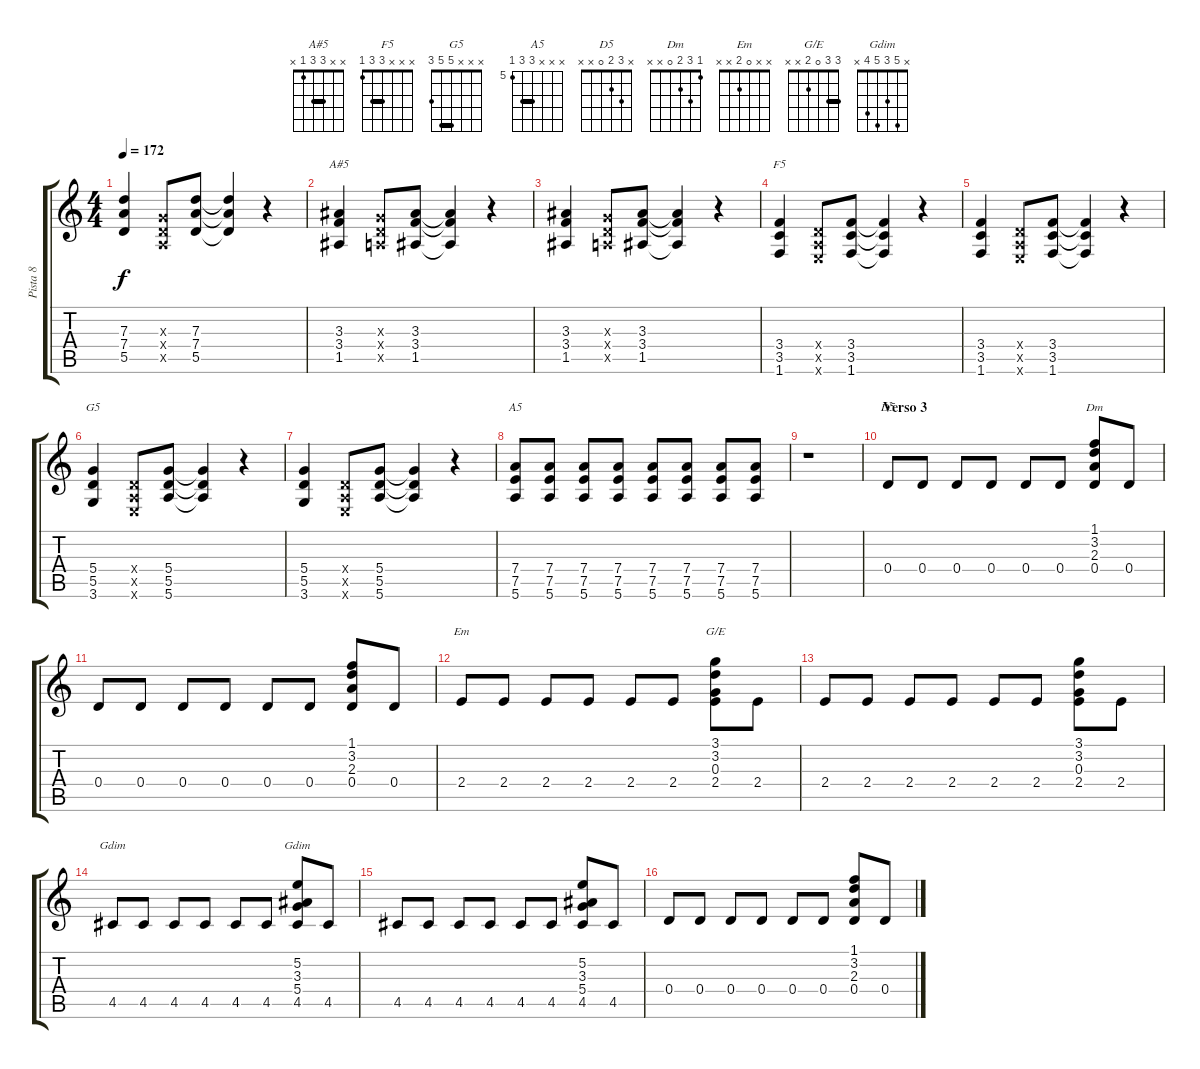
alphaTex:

\track ("Pista 8" "Pista 8") {instrument overdrivenguitar}
\staff {score tabs}
\tuning (E4 B3 G3 D3 A2 E2) {hide}
\chord ("A#5" x x 3 3 1 x) {barre 3}
\chord ("F5" x x x 3 3 1) {barre 3}
\chord ("G5" x x x 5 5 3) {barre 5}
\chord ("A5" x x x 7 7 5) {firstfret 5 barre 7}
\chord ("D5" x 3 2 0 x x)
\chord ("Dm" 1 3 2 0 x x)
\chord ("Em" x x 0 2 x x)
\chord ("G/E" 3 3 0 2 x x) {barre 3}
\chord ("Gdim" 0 x 3 5 4 x)
\chord ("Gdim" x 5 3 5 4 x)
\ts (4 4)
\tempo 172
\clef g2
\ks c
(7.3 7.4 5.5).4{dy f} (0.3{x} 0.4{x} 0.5{x}).8 (7.3 7.4 5.5).8 (7.3{t} 7.4{t} 5.5{t}).4 r.4 |
(3.3 3.4 1.5).4{ch "A#5"} (0.3{x} 0.4{x} 0.5{x}).8 (3.3 3.4 1.5).8 (3.3{t} 3.4{t} 1.5{t}).4 r.4 |
(3.3 3.4 1.5).4 (0.3{x} 0.4{x} 0.5{x}).8 (3.3 3.4 1.5).8 (3.3{t} 3.4{t} 1.5{t}).4 r.4 |
(3.4 3.5 1.6).4{ch "F5" instrument overdrivenguitar} (0.4{x} 0.5{x} 0.6{x}).8 (3.4 3.5 1.6).8 (3.4{t} 3.5{t} 1.6{t}).4 r.4 |
(3.4 3.5 1.6).4 (0.4{x} 0.5{x} 0.6{x}).8 (3.4 3.5 1.6).8 (3.4{t} 3.5{t} 1.6{t}).4 r.4 |
(5.4 5.5 3.6).4{ch "G5"} (0.4{x} 0.5{x} 0.6{x}).8 (5.4 5.5 5.6).8 (5.4{t} 5.5{t} 5.6{t}).4 r.4 |
(5.4 5.5 3.6).4 (0.4{x} 0.5{x} 0.6{x}).8 (5.4 5.5 5.6).8 (5.4{t} 5.5{t} 5.6{t}).4 r.4 |
(7.4 7.5 5.6).8{ch "A5"} (7.4 7.5 5.6).8 (7.4 7.5 5.6).8 (7.4 7.5 5.6).8 (7.4 7.5 5.6).8 (7.4 7.5 5.6).8 (7.4 7.5 5.6).8 (7.4 7.5 5.6).8 |
r.1 |
\section ("" "Verso 3")
0.4.8{ch "D5" instrument acousticguitarnylon} 0.4.8 0.4.8 0.4.8 0.4.8 0.4.8 (1.1 3.2 2.3 0.4).8{ch "Dm"} 0.4.8 |
0.4.8{instrument acousticguitarnylon} 0.4.8 0.4.8 0.4.8 0.4.8 0.4.8 (1.1 3.2 2.3 0.4).8 0.4.8 |
2.4.8{ch "Em"} 2.4.8 2.4.8 2.4.8 2.4.8 2.4.8 (3.1 3.2 0.3 2.4).8{ch "G/E"} 2.4.8 |
2.4.8 2.4.8 2.4.8 2.4.8 2.4.8 2.4.8 (3.1 3.2 0.3 2.4).8 2.4.8 |
4.5.8{ch "Gdim"} 4.5.8 4.5.8 4.5.8 4.5.8 4.5.8 (5.2 3.3 5.4 4.5).8{ch "Gdim"} 4.5.8 |
4.5.8 4.5.8 4.5.8 4.5.8 4.5.8 4.5.8 (5.2 3.3 5.4 4.5).8 4.5.8 |
0.4.8{instrument acousticguitarnylon} 0.4.8 0.4.8 0.4.8 0.4.8 0.4.8 (1.1 3.2 2.3 0.4).8 0.4.8
